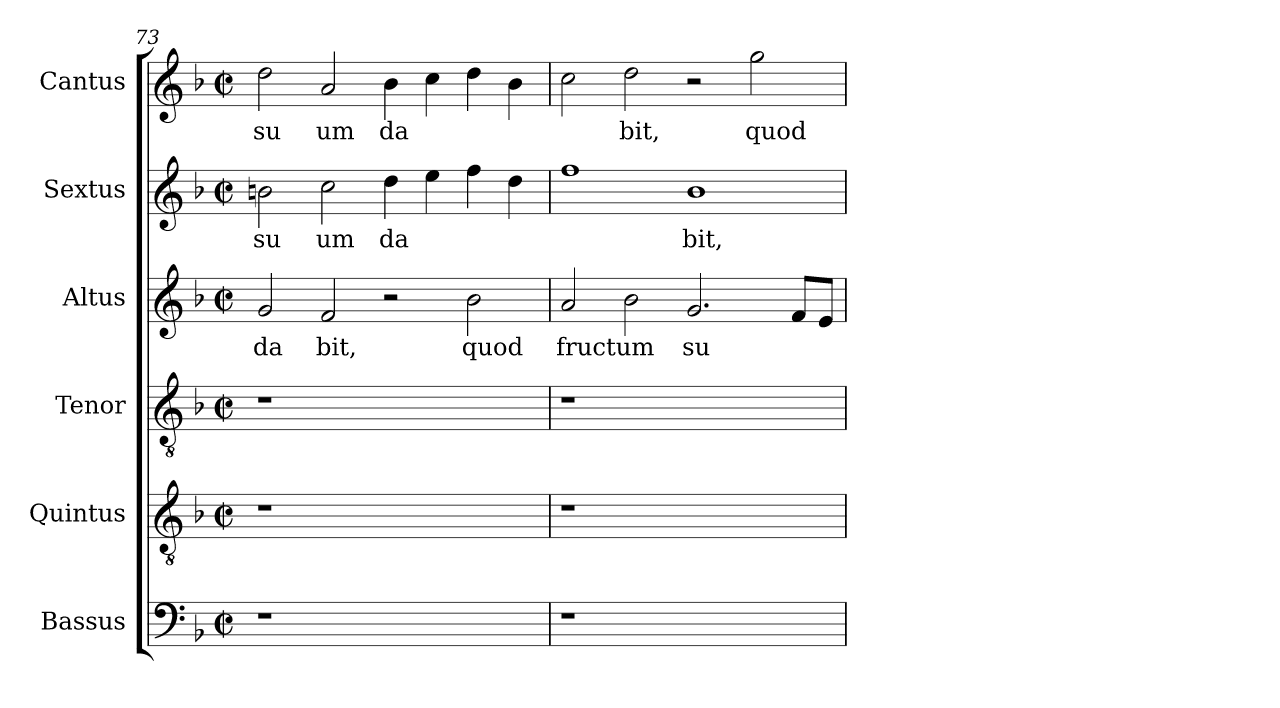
**kern	**kern	**kern	**kern	**text	**kern	**text	**kern	**text
*part6	*part5	*part4	*part3	*part3	*part2	*part2	*part1	*part1
*staff6	*staff5	*staff4	*staff3	*staff3	*staff2	*staff2	*staff1	*staff1
*I"Bassus	*I"Quintus	*I"Tenor	*I"Altus	*	*I"Sextus	*	*I"Cantus	*
*I'B	*I'Q	*I'T	*I'A	*	*I'S	*	*I'C	*
*clefF4	*clefGv2	*clefGv2	*clefG2	*	*clefG2	*	*clefG2	*
*k[b-]	*k[b-]	*k[b-]	*k[b-]	*	*k[b-]	*	*k[b-]	*
*F:	*F:	*F:	*F:	*	*F:	*	*F:	*
*M2/2	*M2/2	*M2/2	*M2/2	*	*M2/2	*	*M2/2	*
*met(c|)	*met(c|)	*met(c|)	*met(c|)	*	*met(c|)	*	*met(c|)	*
=73	=73	=73	=73	=73	=73	=73	=73	=73
!	!	!	!	!LO:LY:b:cj	!	!LO:LY:b:cj	!	!LO:LY:b:cj
1r	1r	1r	2g/	da	2bn\	su	2dd\	su
!	!	!	!	!LO:LY:b:cj	!	!LO:LY:b:cj	!	!LO:LY:b:cj
.	.	.	2f/	bit,	2cc\	um	2a/	um
!	!	!	!	!	!	!LO:LY:b:cj	!	!LO:LY:b:cj
1ryy	1ryy	1ryy	2r	.	4dd\	da	4b-\	da
!	!	!	!	!	!	!LO:LY:b:cj	!	!LO:LY:b:cj
.	.	.	.	.	4ee\	.	4cc\	.
!	!	!	!	!LO:LY:b:cj	!	!LO:LY:b:cj	!	!LO:LY:b:cj
.	.	.	2b-\	quod	4ff\	.	4dd\	.
!	!	!	!	!	!	!LO:LY:b:cj	!	!LO:LY:b:cj
.	.	.	.	.	4dd\	.	4b-\	.
=74	=74	=74	=74	=74	=74	=74	=74	=74
!	!	!	!	!LO:LY:b:cj	!	!LO:LY:b:cj	!	!LO:LY:b:cj
1r	1r	1r	2a/	fructum	1ff	.	2cc\	.
!	!	!	!	!LO:LY:b:cj	!	!	!	!LO:LY:b:cj
.	.	.	2b-\	.	.	.	2dd\	bit,
!	!	!	!	!LO:LY:b:cj	!	!LO:LY:b:cj	!	!
1ryy	1ryy	1ryy	2.g/	su	1b-	bit,	2r	.
!	!	!	!	!	!	!	!	!LO:LY:b:cj
.	.	.	.	.	.	.	2gg\	quod
!	!	!	!	!LO:LY:b:cj	!	!	!	!
.	.	.	8f/L	.	.	.	.	.
!	!	!	!	!LO:LY:b:cj	!	!	!	!
.	.	.	8e/J	.	.	.	.	.
=	=	=	=	=	=	=	=	=
*-	*-	*-	*-	*-	*-	*-	*-	*-
